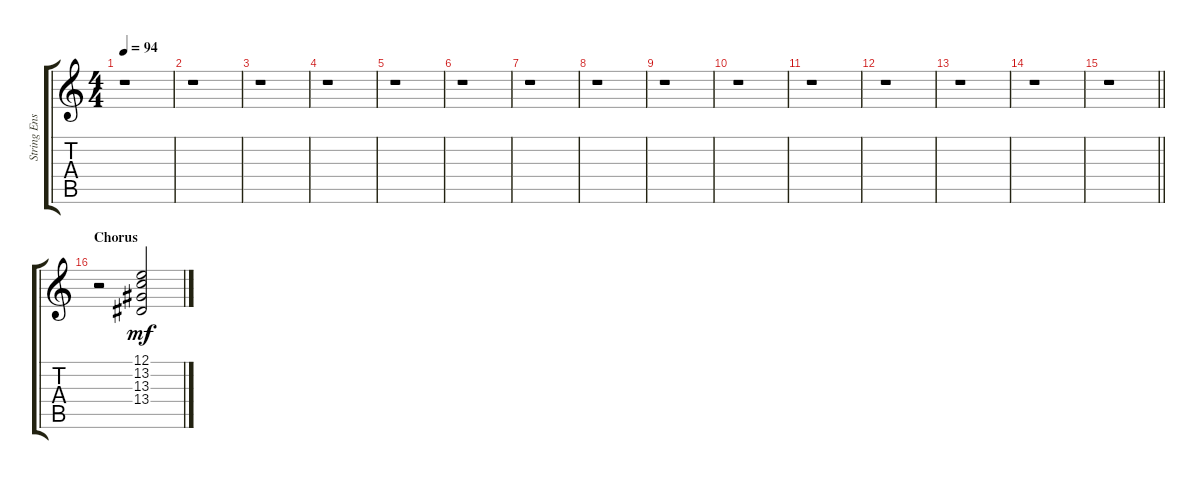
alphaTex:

\track ("String Ensemble V" "String Ens") {instrument stringensemble1}
\staff {score tabs}
\tuning (E4 B3 G3 D3 A2 E2) {hide}
\ts (4 4)
\tempo 94
\clef g2
\ks c
r.1{dy p} |
r.1 |
r.1 |
r.1 |
r.1 |
r.1 |
r.1 |
r.1 |
r.1 |
r.1 |
r.1 |
r.1 |
r.1 |
r.1 |
\barLineRight lightlight
r.1 |
\section ("" "Chorus")
r.2 (12.1 13.2 13.3 13.4).2{dy mf}
